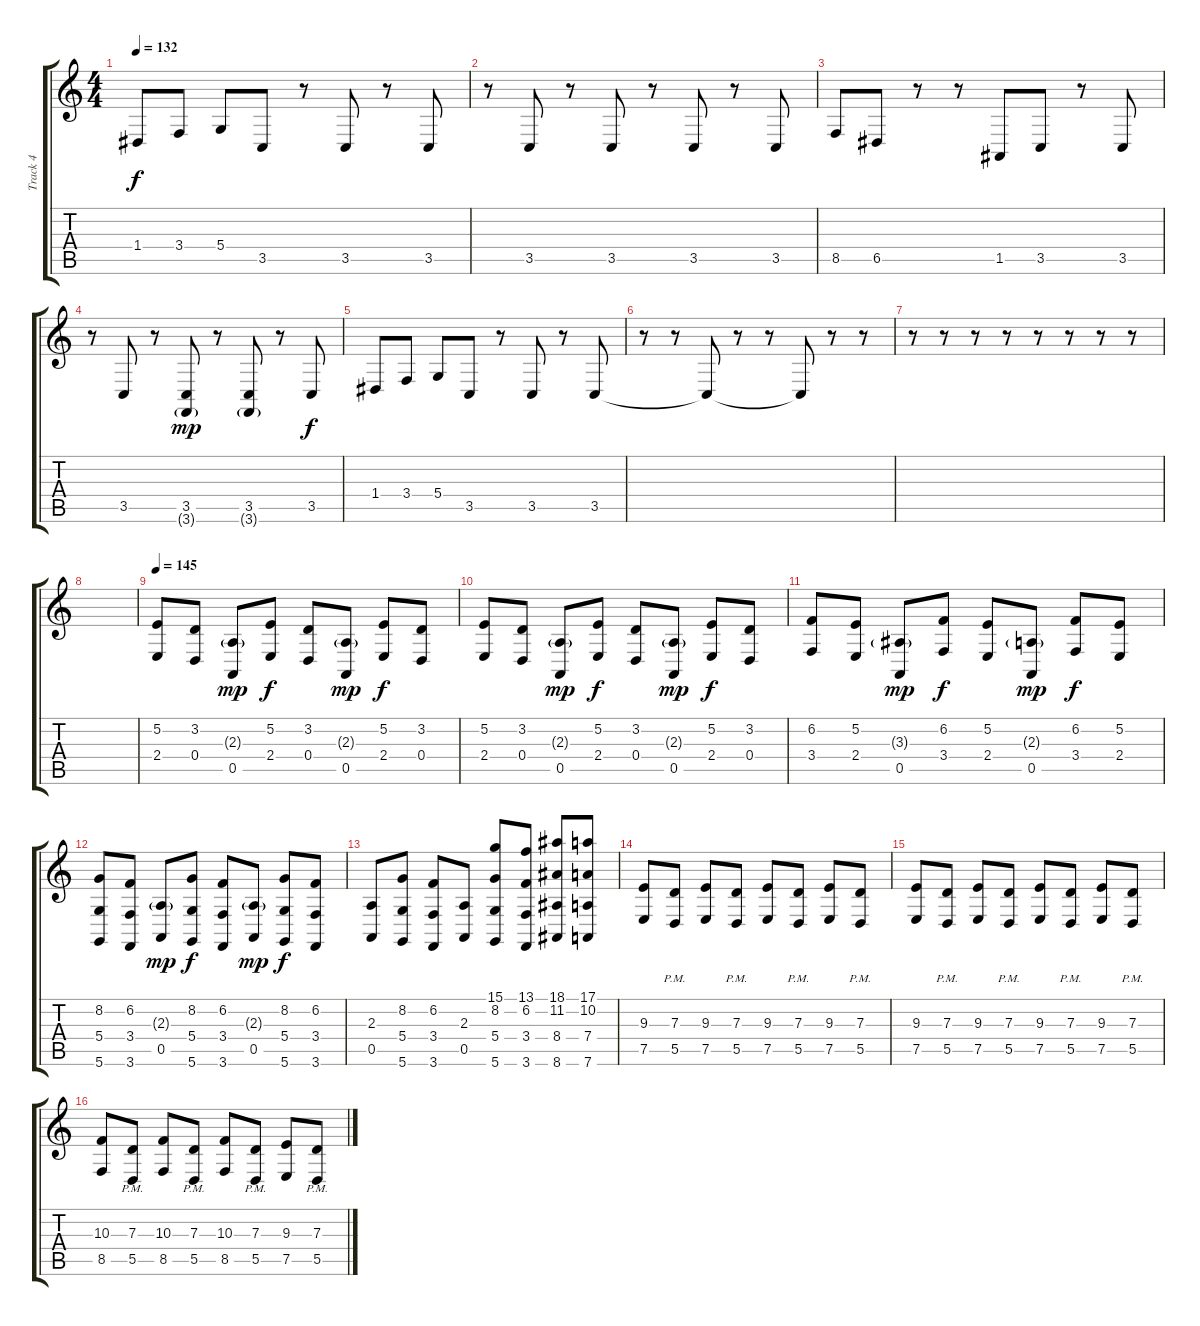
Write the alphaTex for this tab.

\track ("Track 4" "Track 4") {instrument stringensemble1}
\staff {score tabs}
\tuning (E4 B3 G3 D3 A2 D2) {hide}
\ts (4 4)
\tempo 132
\clef g2
\ks c
1.4.8{dy f} 3.4.8 5.4.8 3.5.8 r.8 3.5.8 r.8 3.5.8 |
r.8 3.5.8 r.8 3.5.8 r.8 3.5.8 r.8 3.5.8 |
8.5.8 6.5.8 r.8 r.8 1.5.8 3.5.8 r.8 3.5.8 |
r.8 3.5.8 r.8 (3.5 3.6{g}).8{dy mp} r.8 (3.5 3.6{g}).8 r.8 3.5.8{dy f} |
1.4.8 3.4.8 5.4.8 3.5.8 r.8 3.5.8 r.8 3.5.8 |
r.8{volume 6} r.8 3.5{t}.8 r.8 r.8 3.5{t}.8 r.8 r.8 |
r.8 r.8 r.8 r.8 r.8 r.8 r.8 r.8{volume 13} |
|
\tempo 145
(5.2 2.4).8 (3.2 0.4).8 (2.3{g} 0.5).8{dy mp} (5.2 2.4).8{dy f} (3.2 0.4).8 (2.3{g} 0.5).8{dy mp} (5.2 2.4).8{dy f} (3.2 0.4).8 |
(5.2 2.4).8 (3.2 0.4).8 (2.3{g} 0.5).8{dy mp} (5.2 2.4).8{dy f} (3.2 0.4).8 (2.3{g} 0.5).8{dy mp} (5.2 2.4).8{dy f} (3.2 0.4).8 |
(6.2 3.4).8 (5.2 2.4).8 (3.3{g} 0.5).8{dy mp} (6.2 3.4).8{dy f} (5.2 2.4).8 (2.3{g} 0.5).8{dy mp} (6.2 3.4).8{dy f} (5.2 2.4).8 |
(8.2 5.4 5.6).8 (6.2 3.4 3.6).8 (2.3{g} 0.5).8{dy mp} (8.2 5.4 5.6).8{dy f} (6.2 3.4 3.6).8 (2.3{g} 0.5).8{dy mp} (8.2 5.4 5.6).8{dy f} (6.2 3.4 3.6).8 |
(2.3 0.5).8 (8.2 5.4 5.6).8 (6.2 3.4 3.6).8 (2.3 0.5).8 (15.1 8.2 5.4 5.6).8 (13.1 6.2 3.4 3.6).8 (18.1 11.2 8.4 8.6).8 (17.1 10.2 7.4 7.6).8 |
(9.3 7.5).8 (7.3 5.5{pm}).8 (9.3 7.5).8 (7.3 5.5{pm}).8 (9.3 7.5).8 (7.3 5.5{pm}).8 (9.3 7.5).8 (7.3 5.5{pm}).8 |
(9.3 7.5).8 (7.3 5.5{pm}).8 (9.3 7.5).8 (7.3 5.5{pm}).8 (9.3 7.5).8 (7.3 5.5{pm}).8 (9.3 7.5).8 (7.3 5.5{pm}).8 |
(10.3 8.5).8 (7.3 5.5{pm}).8 (10.3 8.5).8 (7.3 5.5{pm}).8 (10.3 8.5).8 (7.3 5.5{pm}).8 (9.3 7.5).8 (7.3 5.5{pm}).8
